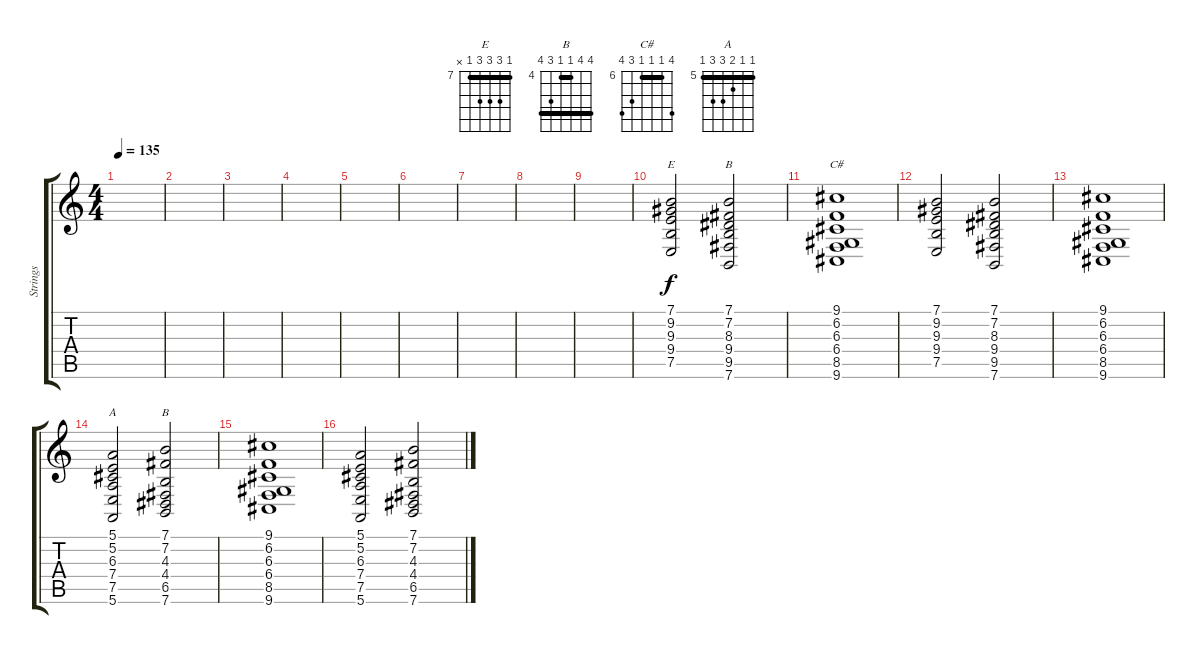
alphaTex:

\track ("Strings" "Strings") {instrument stringensemble1}
\staff {score tabs}
\tuning (E4 B3 G3 D3 A2 E2) {hide}
\chord ("E" 7 9 9 9 7 x) {firstfret 7 barre 7}
\chord ("B" 7 7 8 9 9 7) {firstfret 7 barre 7}
\chord ("C#" 9 6 6 6 8 9) {firstfret 6 barre 6}
\chord ("A" 5 5 6 7 7 5) {firstfret 5 barre 5}
\chord ("B" 7 7 4 4 6 7) {firstfret 4 barre (4 7)}
\ts (4 4)
\tempo 135
\clef g2
\ks c
|
|
|
|
|
|
|
|
|
(7.1 9.2 9.3 9.4 7.5).2{ch "E"} (7.1 7.2 8.3 9.4 9.5 7.6).2{ch "B"} |
(9.1 6.2 6.3 6.4 8.5 9.6).1{ch "C#"} |
(7.1 9.2 9.3 9.4 7.5).2 (7.1 7.2 8.3 9.4 9.5 7.6).2 |
(9.1 6.2 6.3 6.4 8.5 9.6).1 |
(5.1 5.2 6.3 7.4 7.5 5.6).2{ch "A"} (7.1 7.2 4.3 4.4 6.5 7.6).2{ch "B"} |
(9.1 6.2 6.3 6.4 8.5 9.6).1 |
(5.1 5.2 6.3 7.4 7.5 5.6).2 (7.1 7.2 4.3 4.4 6.5 7.6).2
